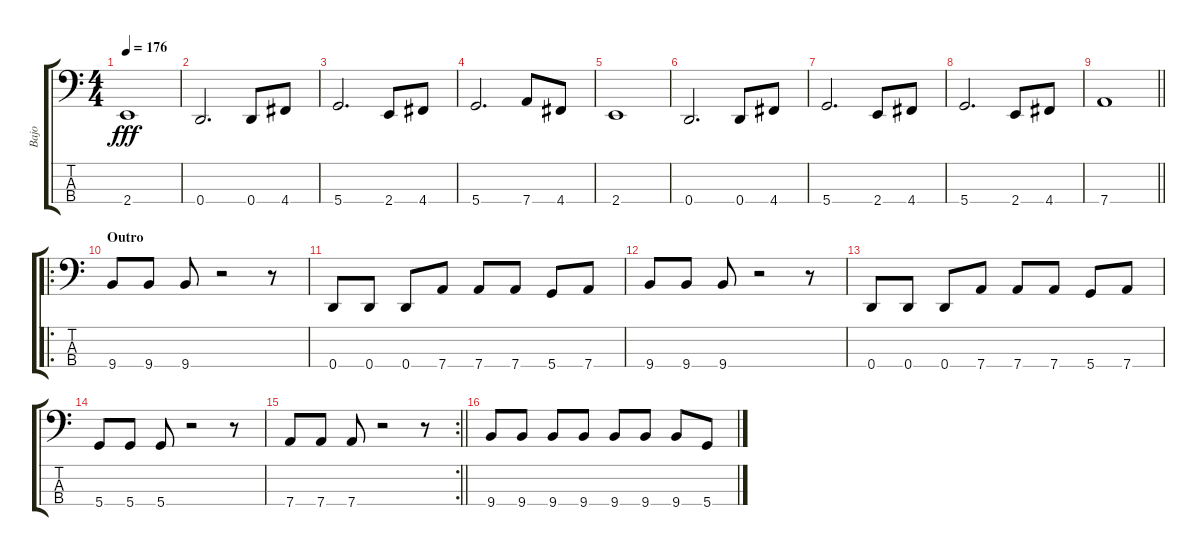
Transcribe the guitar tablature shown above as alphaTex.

\track ("Bajo" "Bajo") {instrument electricbasspick}
\staff {score tabs}
\tuning (G2 D2 A1 D1) {hide}
\ts (4 4)
\tempo 176
\clef f4
\ks c
2.4.1{dy fff} |
0.4.2{d} 0.4.8 4.4.8 |
5.4.2{d} 2.4.8 4.4.8 |
5.4.2{d} 7.4.8 4.4.8 |
2.4.1 |
0.4.2{d} 0.4.8 4.4.8 |
5.4.2{d} 2.4.8 4.4.8 |
5.4.2{d} 2.4.8 4.4.8 |
\barLineRight lightlight
7.4.1 |
\ro
\section ("" "Outro")
9.4.8 9.4.8 9.4.8 r.2 r.8 |
0.4.8 0.4.8 0.4.8 7.4.8 7.4.8 7.4.8 5.4.8 7.4.8 |
9.4.8 9.4.8 9.4.8 r.2 r.8 |
0.4.8 0.4.8 0.4.8 7.4.8 7.4.8 7.4.8 5.4.8 7.4.8 |
5.4.8 5.4.8 5.4.8 r.2 r.8 |
\rc 2
\barLineRight lightlight
7.4.8 7.4.8 7.4.8 r.2 r.8 |
9.4.8{instrument fretlessbass} 9.4.8 9.4.8 9.4.8 9.4.8 9.4.8 9.4.8 5.4.8
